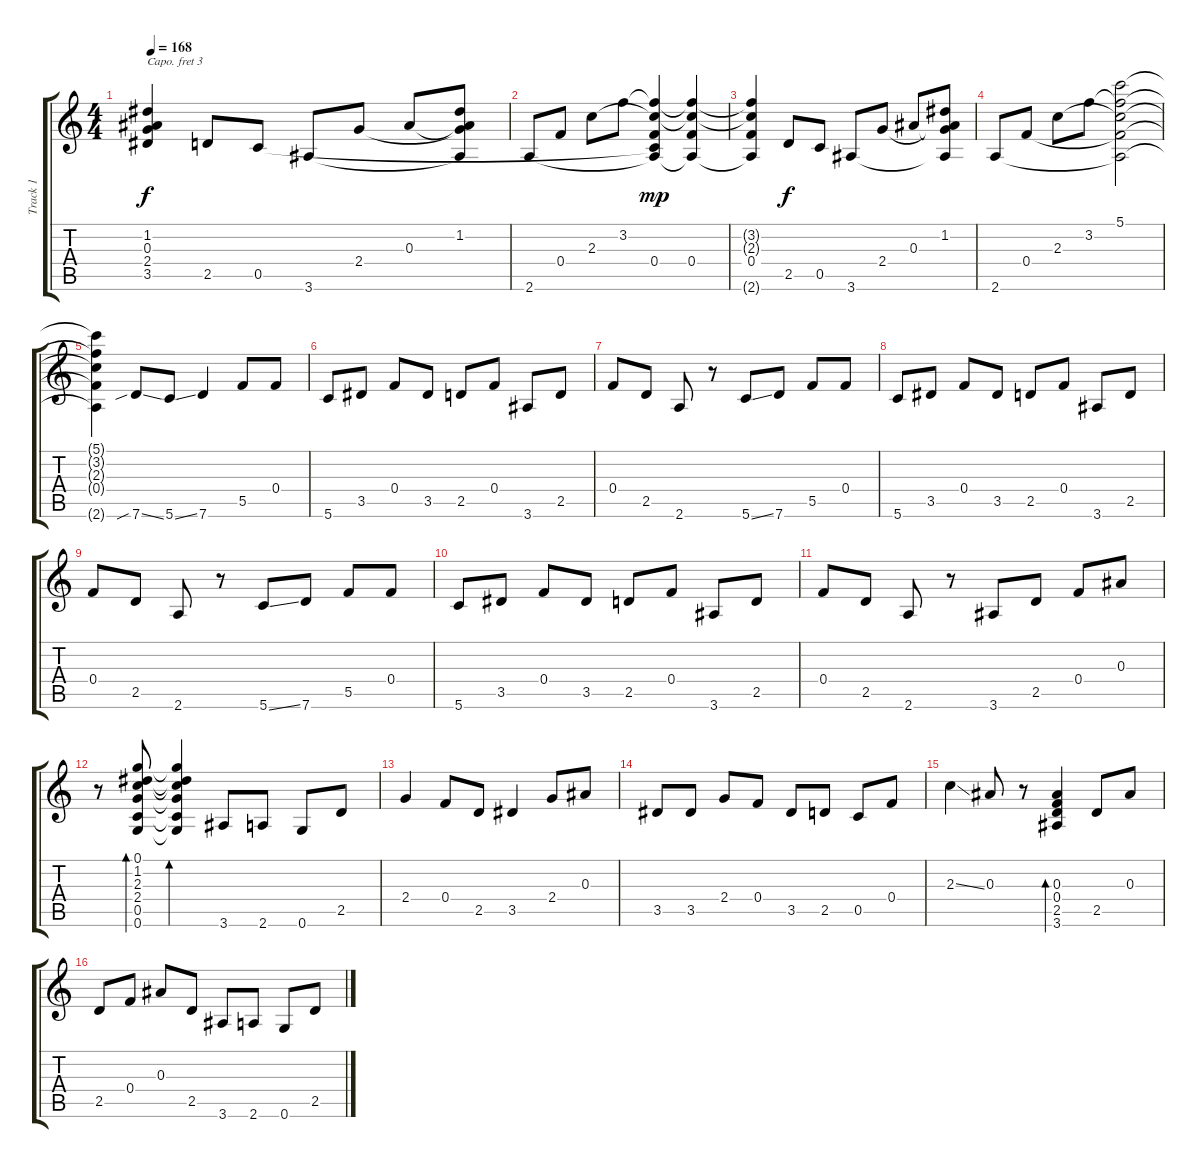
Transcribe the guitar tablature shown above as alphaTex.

\track ("Track 1" "Track 1") {instrument acousticguitarsteel}
\staff {score tabs}
\capo 3
\tuning (E4 B3 G3 D3 A2 E2) {hide}
\ts (4 4)
\tempo 168
\clef g2
\ks c
(1.2{t} 0.3{t} 2.4{t} 3.5{t}).4{dy f} 2.5.8 0.5.8 3.6.8 2.4.8 0.3.8 (1.2 0.3{t} 2.4{t} 3.6{t}).8 |
2.6.8 0.4.8 2.3.8 3.2.8 (3.2{t} 2.3{t} 0.4 0.5{t} 2.6{t}).4{dy mp} (3.2{t} 2.3{t} 0.4 2.6{t}).4 |
(3.2{t} 2.3{t} 0.4 2.6{t}).4 2.5.8{dy f} 0.5.8 3.6.8 2.4.8 0.3.8 (1.2 0.3{t} 2.4{t} 3.6{t}).8 |
2.6.8 0.4.8 2.3.8 3.2.8 (5.1 3.2{t} 2.3{t} 0.4{t} 2.6{t}).2 |
(5.1{t} 3.2{t} 2.3{t} 0.4{t} 2.6{t}).4 7.6{sib ss}.8 5.6{ss}.8 7.6.4 5.5.8 0.4.8 |
5.6.8 3.5.8 0.4.8 3.5.8 2.5.8 0.4.8 3.6.8 2.5.8 |
0.4.8 2.5.8 2.6.8 r.8 5.6{ss}.8 7.6.8 5.5.8 0.4.8 |
5.6.8 3.5.8 0.4.8 3.5.8 2.5.8 0.4.8 3.6.8 2.5.8 |
0.4.8 2.5.8 2.6.8 r.8 5.6{ss}.8 7.6.8 5.5.8 0.4.8 |
5.6.8 3.5.8 0.4.8 3.5.8 2.5.8 0.4.8 3.6.8 2.5.8 |
0.4.8 2.5.8 2.6.8 r.8 3.6.8 2.5.8 0.4.8 0.3.8 |
r.8 (0.1 1.2 2.3 2.4 0.5 0.6).8{bd 480} (0.1{t} 1.2{t} 2.3{t} 2.4{t} 0.5{t} 0.6{t}).4{bd 240} 3.6.8 2.6.8 0.6.8 2.5.8 |
2.4.4 0.4.8 2.5.8 3.5.4 2.4.8 0.3.8 |
3.5.8 3.5.8 2.4.8 0.4.8 3.5.8 2.5.8 0.5.8 0.4.8 |
2.3{ss}.4 0.3.8 r.8 (0.3 0.4 2.5 3.6).4{bd 480} 2.5.8 0.3.8 |
2.5.8 0.4.8 0.3.8 2.5.8 3.6.8 2.6.8 0.6.8 2.5.8
